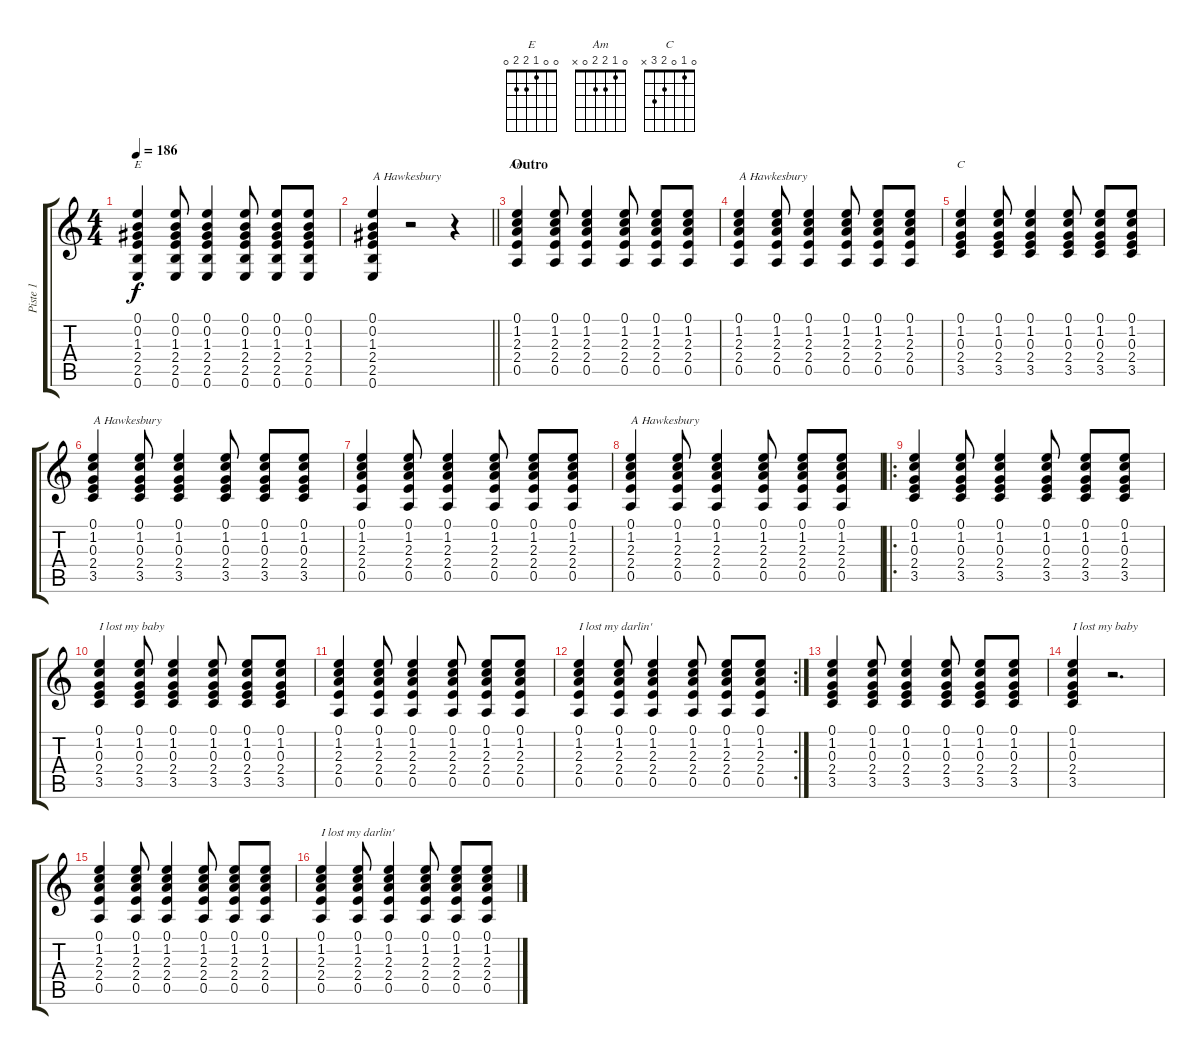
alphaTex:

\track ("Piste 1" "Piste 1") {instrument acousticguitarsteel}
\staff {score tabs}
\tuning (E4 B3 G3 D3 A2 E2) {hide}
\chord ("E" 0 0 1 2 2 0)
\chord ("Am" 0 1 2 2 0 x)
\chord ("C" 0 1 0 2 3 x)
\ts (4 4)
\tempo 186
\clef g2
\ks c
(0.1 0.2 1.3 2.4 2.5 0.6).4{ch "E" dy f} (0.1 0.2 1.3 2.4 2.5 0.6).8 (0.1 0.2 1.3 2.4 2.5 0.6).4 (0.1 0.2 1.3 2.4 2.5 0.6).8 (0.1 0.2 1.3 2.4 2.5 0.6).8 (0.1 0.2 1.3 2.4 2.5 0.6).8 |
\barLineRight lightlight
(0.1 0.2 1.3 2.4 2.5 0.6).4{txt "A Hawkesbury"} r.2 r.4 |
\section ("" "Outro")
(0.1 1.2 2.3 2.4 0.5).4{ch "Am"} (0.1 1.2 2.3 2.4 0.5).8 (0.1 1.2 2.3 2.4 0.5).4 (0.1 1.2 2.3 2.4 0.5).8 (0.1 1.2 2.3 2.4 0.5).8 (0.1 1.2 2.3 2.4 0.5).8 |
(0.1 1.2 2.3 2.4 0.5).4{txt "A Hawkesbury"} (0.1 1.2 2.3 2.4 0.5).8 (0.1 1.2 2.3 2.4 0.5).4 (0.1 1.2 2.3 2.4 0.5).8 (0.1 1.2 2.3 2.4 0.5).8 (0.1 1.2 2.3 2.4 0.5).8 |
(0.1 1.2 0.3 2.4 3.5).4{ch "C"} (0.1 1.2 0.3 2.4 3.5).8 (0.1 1.2 0.3 2.4 3.5).4 (0.1 1.2 0.3 2.4 3.5).8 (0.1 1.2 0.3 2.4 3.5).8 (0.1 1.2 0.3 2.4 3.5).8 |
(0.1 1.2 0.3 2.4 3.5).4{txt "A Hawkesbury"} (0.1 1.2 0.3 2.4 3.5).8 (0.1 1.2 0.3 2.4 3.5).4 (0.1 1.2 0.3 2.4 3.5).8 (0.1 1.2 0.3 2.4 3.5).8 (0.1 1.2 0.3 2.4 3.5).8 |
(0.1 1.2 2.3 2.4 0.5).4 (0.1 1.2 2.3 2.4 0.5).8 (0.1 1.2 2.3 2.4 0.5).4 (0.1 1.2 2.3 2.4 0.5).8 (0.1 1.2 2.3 2.4 0.5).8 (0.1 1.2 2.3 2.4 0.5).8 |
(0.1 1.2 2.3 2.4 0.5).4{txt "A Hawkesbury"} (0.1 1.2 2.3 2.4 0.5).8 (0.1 1.2 2.3 2.4 0.5).4 (0.1 1.2 2.3 2.4 0.5).8 (0.1 1.2 2.3 2.4 0.5).8 (0.1 1.2 2.3 2.4 0.5).8 |
\ro
(0.1 1.2 0.3 2.4 3.5).4 (0.1 1.2 0.3 2.4 3.5).8 (0.1 1.2 0.3 2.4 3.5).4 (0.1 1.2 0.3 2.4 3.5).8 (0.1 1.2 0.3 2.4 3.5).8 (0.1 1.2 0.3 2.4 3.5).8 |
(0.1 1.2 0.3 2.4 3.5).4{txt "I lost my baby"} (0.1 1.2 0.3 2.4 3.5).8 (0.1 1.2 0.3 2.4 3.5).4 (0.1 1.2 0.3 2.4 3.5).8 (0.1 1.2 0.3 2.4 3.5).8 (0.1 1.2 0.3 2.4 3.5).8 |
(0.1 1.2 2.3 2.4 0.5).4 (0.1 1.2 2.3 2.4 0.5).8 (0.1 1.2 2.3 2.4 0.5).4 (0.1 1.2 2.3 2.4 0.5).8 (0.1 1.2 2.3 2.4 0.5).8 (0.1 1.2 2.3 2.4 0.5).8 |
\rc 2
(0.1 1.2 2.3 2.4 0.5).4{txt "I lost my darlin'"} (0.1 1.2 2.3 2.4 0.5).8 (0.1 1.2 2.3 2.4 0.5).4 (0.1 1.2 2.3 2.4 0.5).8 (0.1 1.2 2.3 2.4 0.5).8 (0.1 1.2 2.3 2.4 0.5).8 |
(0.1 1.2 0.3 2.4 3.5).4 (0.1 1.2 0.3 2.4 3.5).8 (0.1 1.2 0.3 2.4 3.5).4 (0.1 1.2 0.3 2.4 3.5).8 (0.1 1.2 0.3 2.4 3.5).8 (0.1 1.2 0.3 2.4 3.5).8 |
(0.1 1.2 0.3 2.4 3.5).4{txt "I lost my baby"} r.2{d} |
(0.1 1.2 2.3 2.4 0.5).4 (0.1 1.2 2.3 2.4 0.5).8 (0.1 1.2 2.3 2.4 0.5).4 (0.1 1.2 2.3 2.4 0.5).8 (0.1 1.2 2.3 2.4 0.5).8 (0.1 1.2 2.3 2.4 0.5).8 |
(0.1 1.2 2.3 2.4 0.5).4{txt "I lost my darlin'"} (0.1 1.2 2.3 2.4 0.5).8 (0.1 1.2 2.3 2.4 0.5).4 (0.1 1.2 2.3 2.4 0.5).8 (0.1 1.2 2.3 2.4 0.5).8 (0.1 1.2 2.3 2.4 0.5).8
